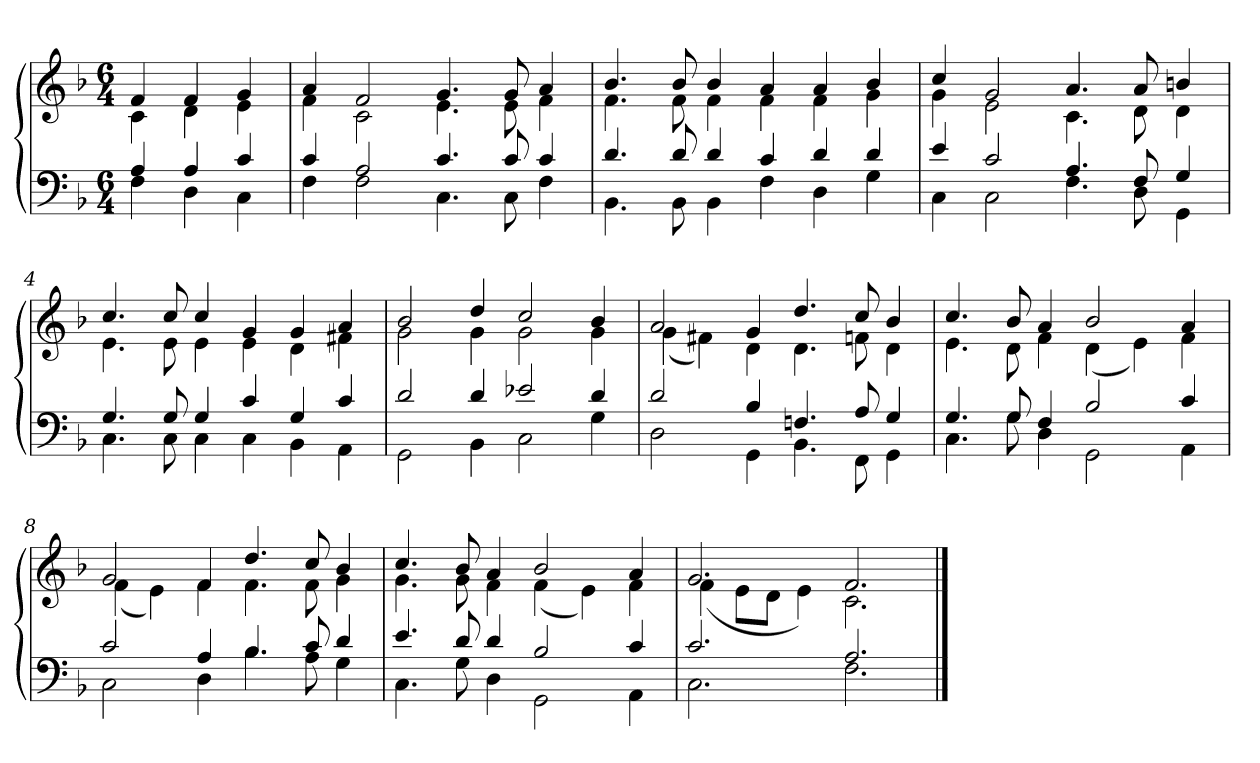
**kern	**kern
*part1	*part1
*staff2	*staff1
*clefF4	*clefG2
*k[b-]	*k[b-]
*	*F:
*M6/4	*M6/4
=	=
*^	*^
4A	4F	4f	4c
4A	4D	4f	4d
4c	4C	4g	4e
=1	=1	=1	=1
4c	4F	4a	4f
2A	2F	2f	2c
4.c	4.C	4.g	4.e
8c	8C	8g	8e
4c	4F	4a	4f
=2	=2	=2	=2
4.d	4.BB-	4.b-	4.f
8d	8BB-	8b-	8f
4d	4BB-	4b-	4f
4c	4F	4a	4f
4d	4D	4a	4f
4d	4G	4b-	4g
=3	=3	=3	=3
4e	4C	4cc	4g
2c	2C	2g	2e
4.A	4.F	4.a	4.c
8F	8D	8a	8d
4G	4GG	4bn	4d
=4	=4	=4	=4
4.G	4.C	4.cc	4.e
8G	8C	8cc	8e
4G	4C	4cc	4e
4c	4C	4g	4e
4G	4BB-	4g	4d
4c	4AA	4a	4f#X
=5	=5	=5	=5
2d	2GG	2b-	2g
4d	4BB-	4dd	4g
2e-X	2C	2cc	2g
4d	4G	4b-	4g
=6	=6	=6	=6
2d	2D	2a	(4g
.	.	.	4f#X)
4B-	4GG	4g	4d
4.Fn	4.BB-	4.dd	4.d
8A	8FF	8cc	8fn
4G	4GG	4b-	4d
=7	=7	=7	=7
4.G	4.C	4.cc	4.e
8G	8G	8b-	8d
4F	4D	4a	4f
2B-	2GG	2b-	(4d
.	.	.	4e)
4c	4AA	4a	4f
=8	=8	=8	=8
2c	2C	2g	(4f
.	.	.	4e)
4A	4D	4f	4f
4.B-	4.B-	4.dd	4.f
8c	8A	8cc	8f
4d	4G	4b-	4g
=9	=9	=9	=9
4.e	4.C	4.cc	4.g
8d	8G	8b-	8g
4d	4D	4a	4f
2B-	2GG	2b-	(4f
.	.	.	4e)
4c	4AA	4a	4f
=10	=10	=10	=10
2.c	2.C	2.g	(4f
.	.	.	8eL
.	.	.	8dJ
.	.	.	4e)
2.A	2.F	2.f	2.c
*v	*v	*	*
*	*v	*v
==	==
*-	*-
